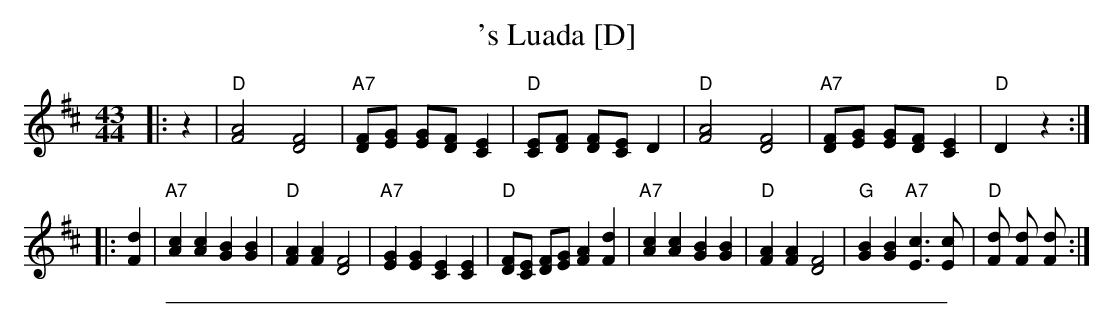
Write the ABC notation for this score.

X:1
T: 's Luada [D]
M: 43/44
L: 1/8
K: D
|: z2 \
| "D"[A4F4] [F4D4] | "A7" [FD][GE] [GE][DF] [E2C2] | "D"[EC][FD] [FD][EC] D2 \
| "D"[A4F4] [F4D4] | "A7" [FD][GE] [GE][DF] [E2C2] | "D"D2 z2 :|
|: [d2F2] \
| "A7"[c2A2] [c2A2] [B2G2] [B2G2] | "D"[A2F2] [A2F2] [F4D4] \
| "A7"[G2E2] [G2E2] [E2C2] [E2C2] | "D"[FD][EC] [FD][GE] [A2F2] [d2F2] \
| "A7"[c2A2] [c2A2] [B2G2] [B2G2] | "D"[A2F2] [A2F2] [F4D4] \
| "G"[B2G2] [B2G2] "A7"[c3E3] [cE] | "D"[d2F] [d2F] [d2F] :|
